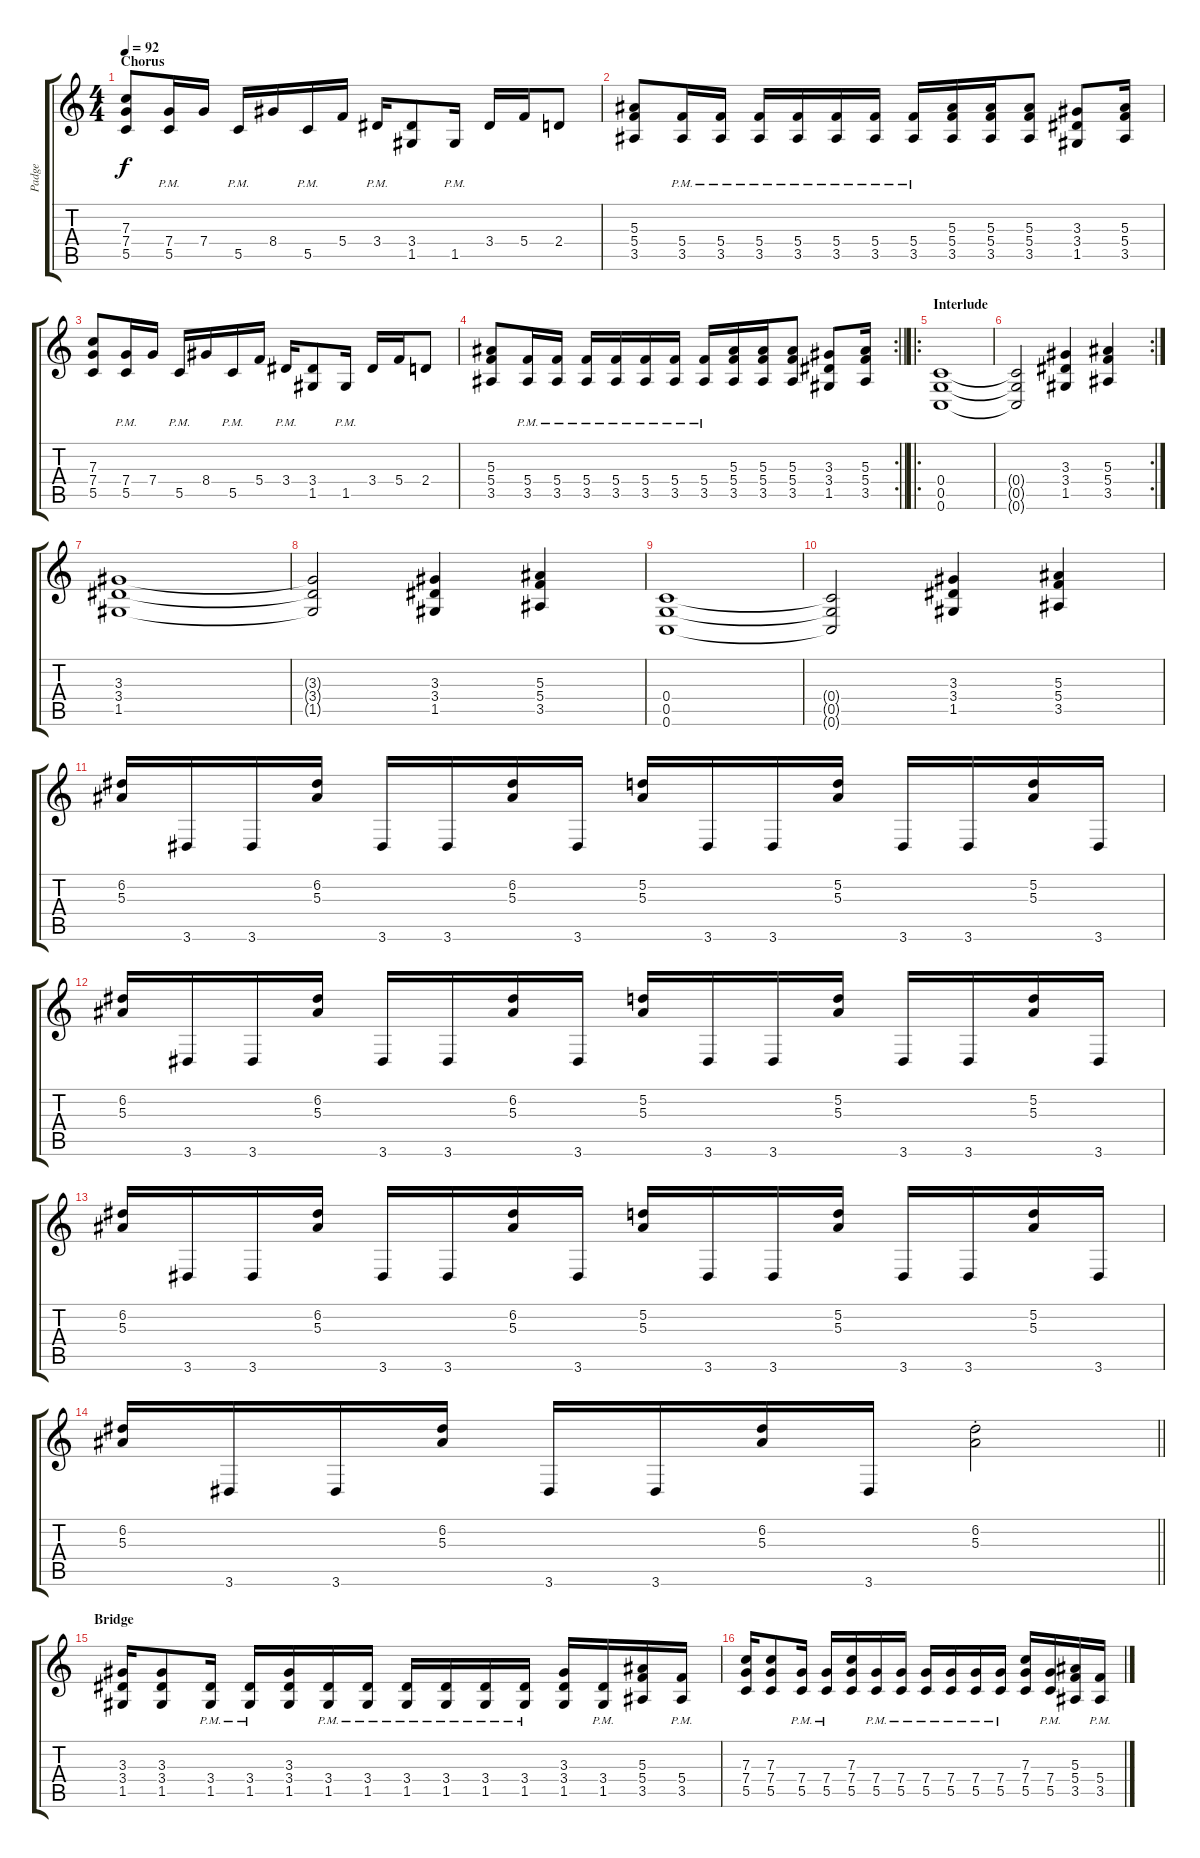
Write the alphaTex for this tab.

\track ("Padge" "Padge") {instrument distortionguitar}
\staff {score tabs}
\tuning (D4 A3 F3 C3 G2 C2) {hide}
\ts (4 4)
\section ("" "Chorus")
\tempo 92
\clef g2
\ks c
(7.3 7.4 5.5).8{dy f} (7.4{pm} 5.5{pm}).16 7.4.16 5.5{pm}.16 8.4.16 5.5{pm}.16 5.4.16 3.4{pm}.16 (3.4 1.5).8 1.5{pm}.16 3.4.16 5.4.16 2.4.8 |
(5.3 5.4 3.5).8 (5.4{pm} 3.5{pm}).16 (5.4{pm} 3.5{pm}).16 (5.4{pm} 3.5{pm}).16 (5.4{pm} 3.5{pm}).16 (5.4{pm} 3.5{pm}).16 (5.4{pm} 3.5{pm}).16 (5.4{pm} 3.5{pm}).16 (5.3 5.4 3.5).16 (5.3 5.4 3.5).16 (5.3 5.4 3.5).8 (3.3 3.4 1.5).8 (5.3 5.4 3.5).16 |
(7.3 7.4 5.5).8 (7.4{pm} 5.5{pm}).16 7.4.16 5.5{pm}.16 8.4.16 5.5{pm}.16 5.4.16 3.4{pm}.16 (3.4 1.5).8 1.5{pm}.16 3.4.16 5.4.16 2.4.8 |
\rc 2
\barLineRight lightlight
(5.3 5.4 3.5).8 (5.4{pm} 3.5{pm}).16 (5.4{pm} 3.5{pm}).16 (5.4{pm} 3.5{pm}).16 (5.4{pm} 3.5{pm}).16 (5.4{pm} 3.5{pm}).16 (5.4{pm} 3.5{pm}).16 (5.4{pm} 3.5{pm}).16 (5.3 5.4 3.5).16 (5.3 5.4 3.5).16 (5.3 5.4 3.5).8 (3.3 3.4 1.5).8 (5.3 5.4 3.5).16 |
\ro
\section ("" "Interlude")
(0.4 0.5 0.6).1 |
\rc 2
(0.4{t} 0.5{t} 0.6{t}).2 (3.3 3.4 1.5).4 (5.3 5.4 3.5).4 |
(3.3 3.4 1.5).1 |
(3.3{t} 3.4{t} 1.5{t}).2 (3.3 3.4 1.5).4 (5.3 5.4 3.5).4 |
(0.4 0.5 0.6).1 |
(0.4{t} 0.5{t} 0.6{t}).2 (3.3 3.4 1.5).4 (5.3 5.4 3.5).4 |
(6.2 5.3).16 3.6.16 3.6.16 (6.2 5.3).16 3.6.16 3.6.16 (6.2 5.3).16 3.6.16 (5.2 5.3).16 3.6.16 3.6.16 (5.2 5.3).16 3.6.16 3.6.16 (5.2 5.3).16 3.6.16 |
(6.2 5.3).16 3.6.16 3.6.16 (6.2 5.3).16 3.6.16 3.6.16 (6.2 5.3).16 3.6.16 (5.2 5.3).16 3.6.16 3.6.16 (5.2 5.3).16 3.6.16 3.6.16 (5.2 5.3).16 3.6.16 |
(6.2 5.3).16 3.6.16 3.6.16 (6.2 5.3).16 3.6.16 3.6.16 (6.2 5.3).16 3.6.16 (5.2 5.3).16 3.6.16 3.6.16 (5.2 5.3).16 3.6.16 3.6.16 (5.2 5.3).16 3.6.16 |
\barLineRight lightlight
(6.2 5.3).16 3.6.16 3.6.16 (6.2 5.3).16 3.6.16 3.6.16 (6.2 5.3).16 3.6.16 (6.2{st} 5.3{st}).2 |
\section ("" "Bridge")
(3.3 3.4 1.5).16 (3.3 3.4 1.5).8 (3.4{pm} 1.5{pm}).16 (3.4{pm} 1.5{pm}).16 (3.3 3.4 1.5).16 (3.4{pm} 1.5{pm}).16 (3.4{pm} 1.5{pm}).16 (3.4{pm} 1.5{pm}).16 (3.4{pm} 1.5{pm}).16 (3.4{pm} 1.5{pm}).16 (3.4{pm} 1.5{pm}).16 (3.3 3.4 1.5).16 (3.4{pm} 1.5{pm}).16 (5.3 5.4 3.5).16 (5.4{pm} 3.5{pm}).16 |
(7.3 7.4 5.5).16 (7.3 7.4 5.5).8 (7.4{pm} 5.5{pm}).16 (7.4{pm} 5.5{pm}).16 (7.3 7.4 5.5).16 (7.4{pm} 5.5{pm}).16 (7.4{pm} 5.5{pm}).16 (7.4{pm} 5.5{pm}).16 (7.4{pm} 5.5{pm}).16 (7.4{pm} 5.5{pm}).16 (7.4{pm} 5.5{pm}).16 (7.3 7.4 5.5).16 (7.4{pm} 5.5{pm}).16 (5.3 5.4 3.5).16 (5.4{pm} 3.5{pm}).16
